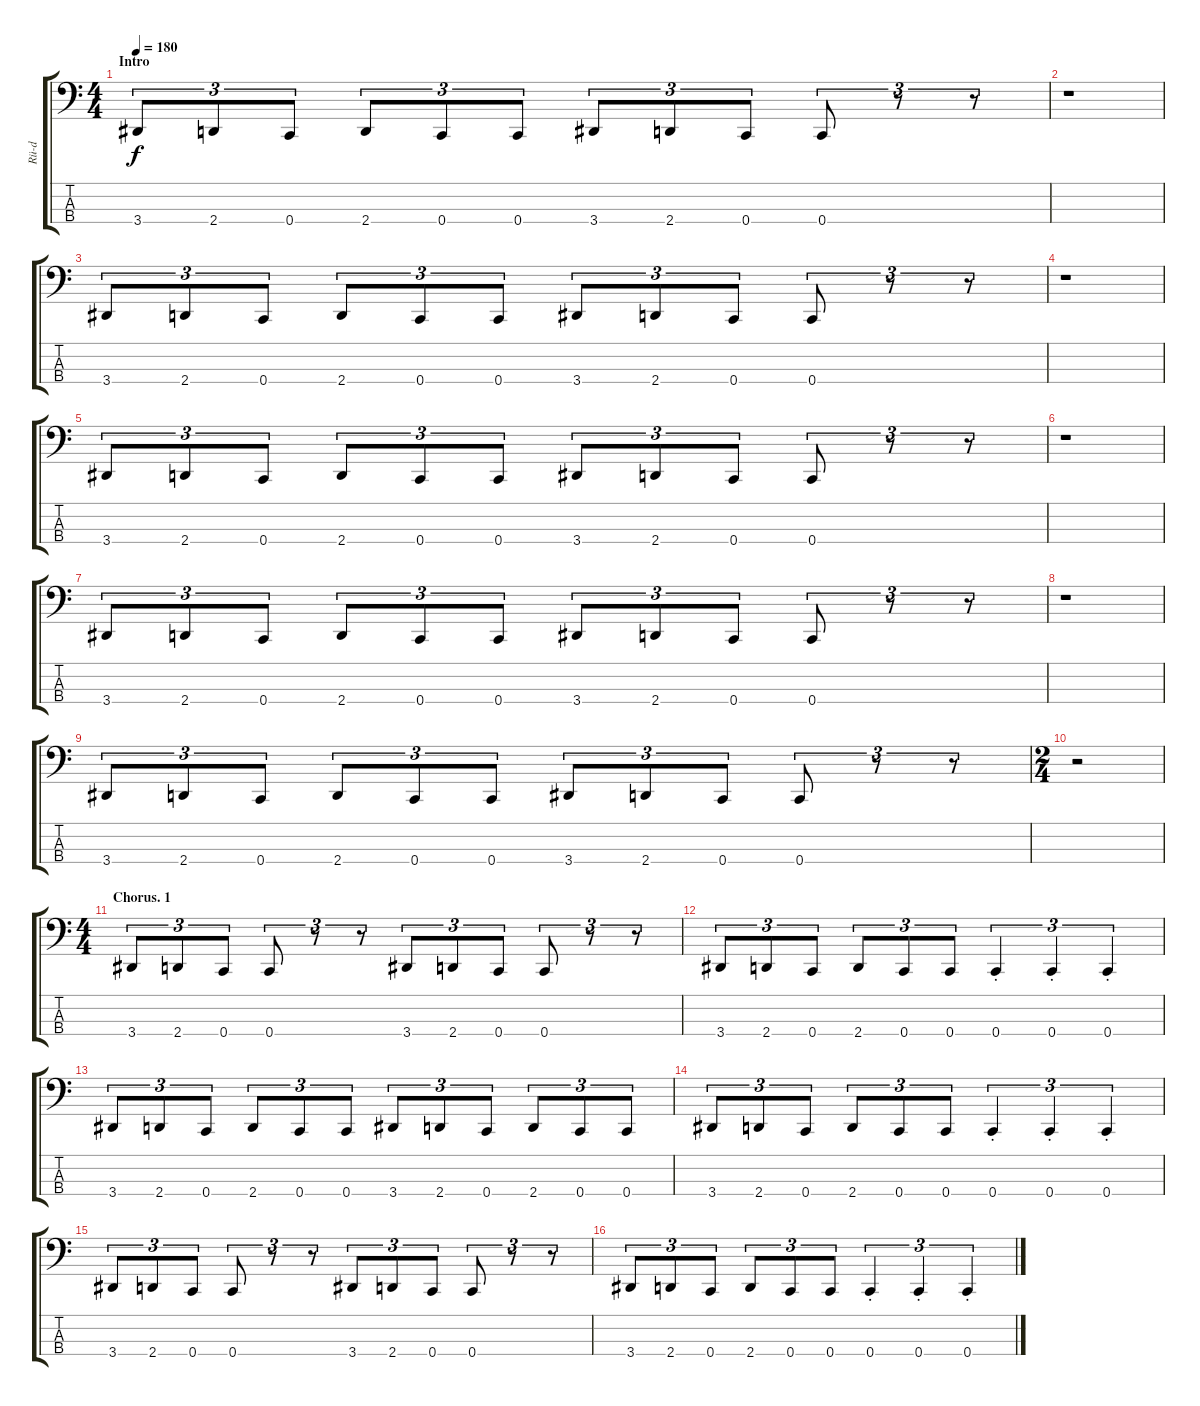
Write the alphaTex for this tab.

\track ("Rü-d" "Rü-d") {instrument electricbassfinger}
\staff {score tabs}
\tuning (F2 C2 G1 C1) {hide}
\ts (4 4)
\section ("" "Intro")
\tempo 180
\clef f4
\ks c
3.4.8{tu (3 2) dy f instrument electricbassfinger} 2.4.8{tu (3 2)} 0.4.8{tu (3 2)} 2.4.8{tu (3 2)} 0.4.8{tu (3 2)} 0.4.8{tu (3 2)} 3.4.8{tu (3 2)} 2.4.8{tu (3 2)} 0.4.8{tu (3 2)} 0.4.8{tu (3 2)} r.8{tu (3 2)} r.8{tu (3 2)} |
r.1 |
3.4.8{tu (3 2)} 2.4.8{tu (3 2)} 0.4.8{tu (3 2)} 2.4.8{tu (3 2)} 0.4.8{tu (3 2)} 0.4.8{tu (3 2)} 3.4.8{tu (3 2)} 2.4.8{tu (3 2)} 0.4.8{tu (3 2)} 0.4.8{tu (3 2)} r.8{tu (3 2)} r.8{tu (3 2)} |
r.1 |
3.4.8{tu (3 2)} 2.4.8{tu (3 2)} 0.4.8{tu (3 2)} 2.4.8{tu (3 2)} 0.4.8{tu (3 2)} 0.4.8{tu (3 2)} 3.4.8{tu (3 2)} 2.4.8{tu (3 2)} 0.4.8{tu (3 2)} 0.4.8{tu (3 2)} r.8{tu (3 2)} r.8{tu (3 2)} |
r.1 |
3.4.8{tu (3 2)} 2.4.8{tu (3 2)} 0.4.8{tu (3 2)} 2.4.8{tu (3 2)} 0.4.8{tu (3 2)} 0.4.8{tu (3 2)} 3.4.8{tu (3 2)} 2.4.8{tu (3 2)} 0.4.8{tu (3 2)} 0.4.8{tu (3 2)} r.8{tu (3 2)} r.8{tu (3 2)} |
r.1 |
3.4.8{tu (3 2)} 2.4.8{tu (3 2)} 0.4.8{tu (3 2)} 2.4.8{tu (3 2)} 0.4.8{tu (3 2)} 0.4.8{tu (3 2)} 3.4.8{tu (3 2)} 2.4.8{tu (3 2)} 0.4.8{tu (3 2)} 0.4.8{tu (3 2)} r.8{tu (3 2)} r.8{tu (3 2)} |
\ts (2 4)
r.2 |
\ts (4 4)
\section ("" "Chorus. 1")
3.4.8{tu (3 2)} 2.4.8{tu (3 2)} 0.4.8{tu (3 2)} 0.4.8{tu (3 2)} r.8{tu (3 2)} r.8{tu (3 2)} 3.4.8{tu (3 2)} 2.4.8{tu (3 2)} 0.4.8{tu (3 2)} 0.4.8{tu (3 2)} r.8{tu (3 2)} r.8{tu (3 2)} |
3.4.8{tu (3 2)} 2.4.8{tu (3 2)} 0.4.8{tu (3 2)} 2.4.8{tu (3 2)} 0.4.8{tu (3 2)} 0.4.8{tu (3 2)} 0.4{st}.4{tu (3 2)} 0.4{st}.4{tu (3 2)} 0.4{st}.4{tu (3 2)} |
3.4.8{tu (3 2)} 2.4.8{tu (3 2)} 0.4.8{tu (3 2)} 2.4.8{tu (3 2)} 0.4.8{tu (3 2)} 0.4.8{tu (3 2)} 3.4.8{tu (3 2)} 2.4.8{tu (3 2)} 0.4.8{tu (3 2)} 2.4.8{tu (3 2)} 0.4.8{tu (3 2)} 0.4.8{tu (3 2)} |
3.4.8{tu (3 2)} 2.4.8{tu (3 2)} 0.4.8{tu (3 2)} 2.4.8{tu (3 2)} 0.4.8{tu (3 2)} 0.4.8{tu (3 2)} 0.4{st}.4{tu (3 2)} 0.4{st}.4{tu (3 2)} 0.4{st}.4{tu (3 2)} |
3.4.8{tu (3 2)} 2.4.8{tu (3 2)} 0.4.8{tu (3 2)} 0.4.8{tu (3 2)} r.8{tu (3 2)} r.8{tu (3 2)} 3.4.8{tu (3 2)} 2.4.8{tu (3 2)} 0.4.8{tu (3 2)} 0.4.8{tu (3 2)} r.8{tu (3 2)} r.8{tu (3 2)} |
3.4.8{tu (3 2)} 2.4.8{tu (3 2)} 0.4.8{tu (3 2)} 2.4.8{tu (3 2)} 0.4.8{tu (3 2)} 0.4.8{tu (3 2)} 0.4{st}.4{tu (3 2)} 0.4{st}.4{tu (3 2)} 0.4{st}.4{tu (3 2)}
